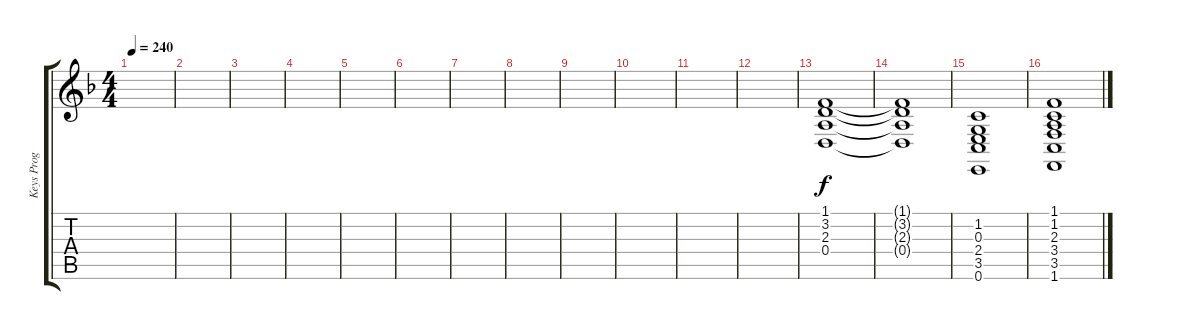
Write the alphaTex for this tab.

\track ("Keys Prog" "Keys Prog") {instrument churchorgan}
\staff {score tabs}
\tuning (E4 B3 G3 D3 A2 E2) {hide}
\ts (4 4)
\tempo 240
\clef g2
\ks f
|
|
|
|
|
|
|
|
|
|
|
|
(1.1 3.2 2.3 0.4).1 |
(1.1{t} 3.2{t} 2.3{t} 0.4{t}).1 |
(1.2 0.3 2.4 3.5 0.6).1 |
(1.1 1.2 2.3 3.4 3.5 1.6).1
